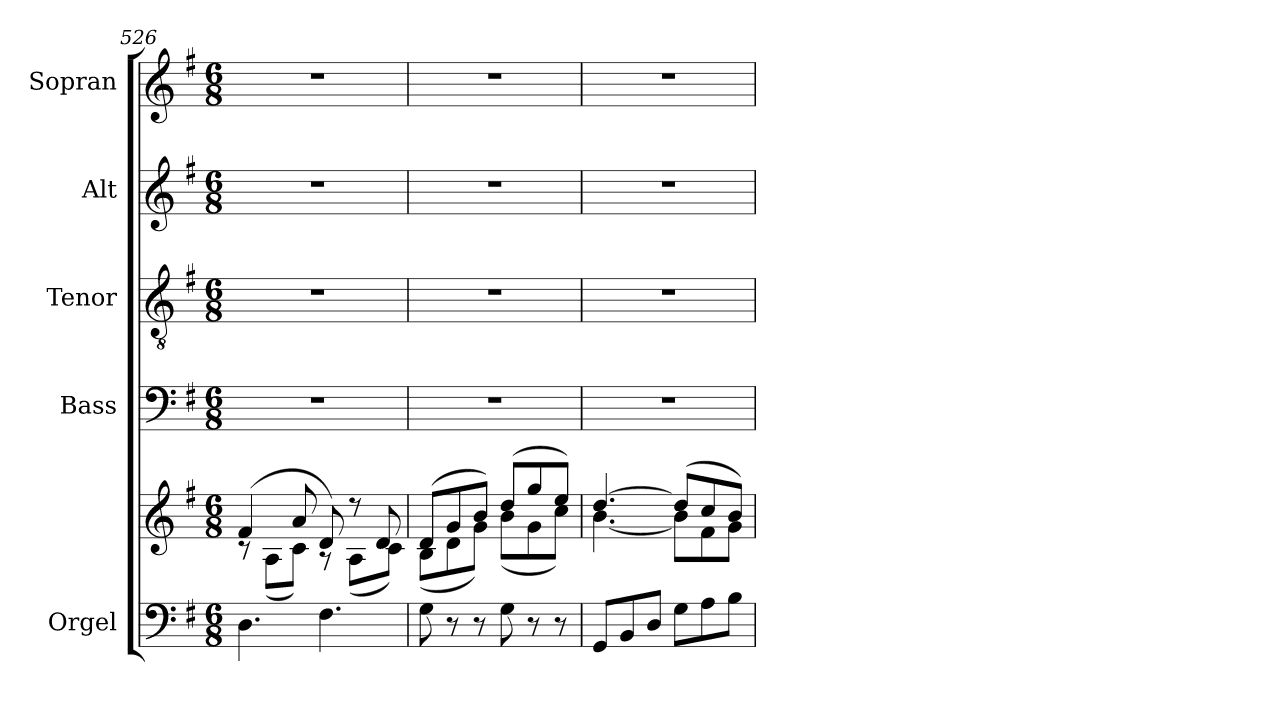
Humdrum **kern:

**kern	**kern	**kern	**kern	**kern	**kern
*part5	*part5	*part4	*part3	*part2	*part1
*staff6	*staff5	*staff4	*staff3	*staff2	*staff1
*I"Orgel	*	*I"Bass	*I"Tenor	*I"Alt	*I"Sopran
*I'Org.	*	*I'B.	*I'T.	*I'A.	*I'S.
*clefF4	*clefG2	*clefF4	*clefGv2	*clefG2	*clefG2
*k[f#]	*k[f#]	*k[f#]	*k[f#]	*k[f#]	*k[f#]
*G:	*G:	*G:	*G:	*G:	*G:
*M6/8	*M6/8	*M6/8	*M6/8	*M6/8	*M6/8
=526	=526	=526	=526	=526	=526
*	*^	*	*	*	*
4.D\	(4f#/	8rB	2.r	2.r	2.r	2.r
.	.	(<8A\L	.	.	.	.
.	8a/	8c\J)	.	.	.	.
4.F#\	8d/)	8rG	.	.	.	.
.	8r	(<8A\L	.	.	.	.
.	8d/	8c\J)	.	.	.	.
=527	=527	=527	=527	=527	=527	=527
8G\	(>8d/L	(<8B\L	2.r	2.r	2.r	2.r
8r	8g/	8d\	.	.	.	.
8r	8b/J)	8g\J)	.	.	.	.
8G\	(>8dd/L	(<8b\L	.	.	.	.
8r	8gg/	8g\	.	.	.	.
8r	8ee/J)	8cc\J)	.	.	.	.
=528	=528	=528	=528	=528	=528	=528
8GG/L	[>4.dd/	[<4.b\	2.r	2.r	2.r	2.r
8BB/	.	.	.	.	.	.
8D/J	.	.	.	.	.	.
8G\L	(>8dd/L]	8b\L]	.	.	.	.
8A\	8cc/	8f#\	.	.	.	.
8B\J	8b/J)	8g\J	.	.	.	.
*	*v	*v	*	*	*	*
=	=	=	=	=	=
*-	*-	*-	*-	*-	*-
